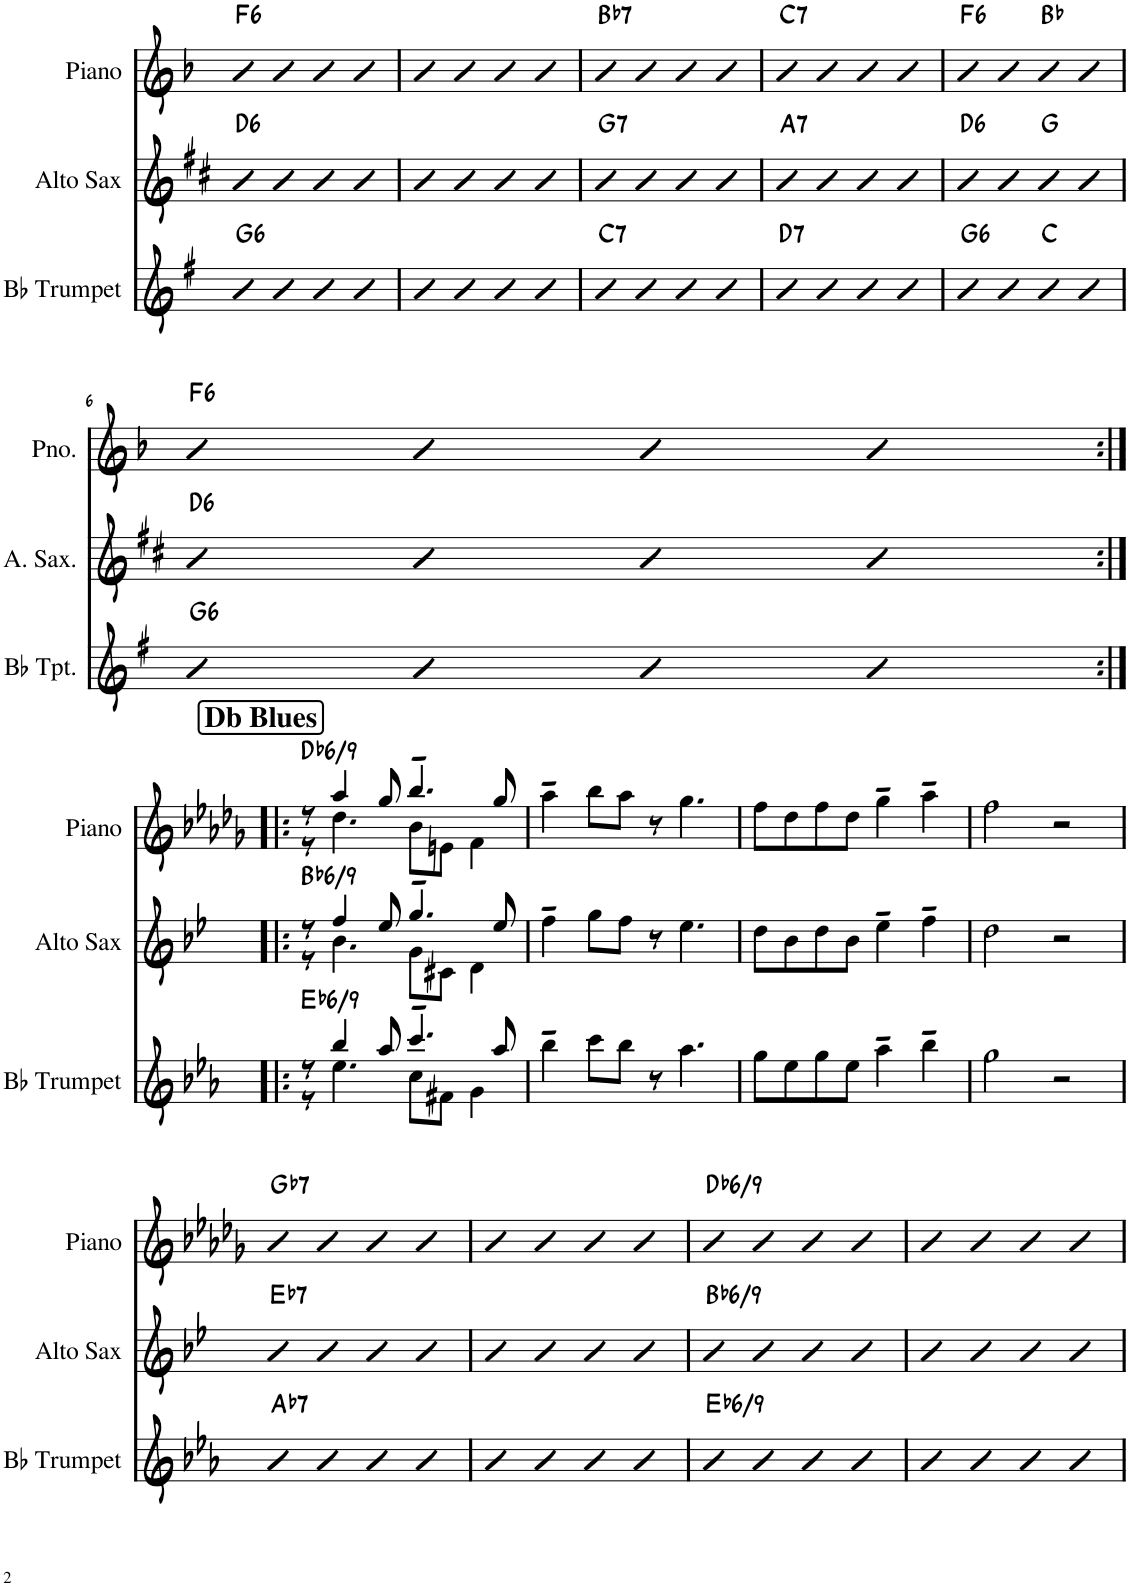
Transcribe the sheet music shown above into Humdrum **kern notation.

**kern	**harte	**kern	**harte	**kern	**harte
*part3	*part3	*part2	*part2	*part1	*part1
*staff3	*	*staff2	*	*staff1	*
*I"Bb Trumpet	*	*I"Alto Sax	*	*I"Piano	*
*I'Bb Tpt.	*	*I'A. Sax.	*	*I'Pno.	*
!!LO:PB:g=z
*clefG2	*	*clefG2	*	*clefG2	*
*Trd1c2	*	*Trd5c9	*	*	*
*k[f#]	*	*k[f#c#]	*	*k[b-]	*
*M4/4	*	*M4/4	*	*M4/4	*
=1	=1	=1	=1	=1	=1
!	!LO:H:kt=6	!	!LO:H:kt=6	!	!LO:H:kt=6
4cc	G:maj6	4gg	D:maj6	4b-	F:maj6
4cc	.	4gg	.	4b-	.
4cc	.	4gg	.	4b-	.
4cc	.	4gg	.	4b-	.
=2	=2	=2	=2	=2	=2
4cc	.	4gg	.	4b-	.
4cc	.	4gg	.	4b-	.
4cc	.	4gg	.	4b-	.
4cc	.	4gg	.	4b-	.
=3	=3	=3	=3	=3	=3
!	!LO:H:kt=7	!	!LO:H:kt=7	!	!LO:H:kt=7
4cc	C:7	4gg	G:7	4b-	Bb:7
4cc	.	4gg	.	4b-	.
4cc	.	4gg	.	4b-	.
4cc	.	4gg	.	4b-	.
=4	=4	=4	=4	=4	=4
!	!LO:H:kt=7	!	!LO:H:kt=7	!	!LO:H:kt=7
4cc	D:7	4gg	A:7	4b-	C:7
4cc	.	4gg	.	4b-	.
4cc	.	4gg	.	4b-	.
4cc	.	4gg	.	4b-	.
=5	=5	=5	=5	=5	=5
!	!LO:H:kt=6	!	!LO:H:kt=6	!	!LO:H:kt=6
4cc	G:maj6	4gg	D:maj6	4b-	F:maj6
4cc	.	4gg	.	4b-	.
4cc	C:maj	4gg	G:maj	4b-	Bb:maj
4cc	.	4gg	.	4b-	.
!!LO:LB:g=z
=6	=6	=6	=6	=6	=6
!	!LO:H:kt=6	!	!LO:H:kt=6	!	!LO:H:kt=6
4cc	G:maj6	4gg	D:maj6	4b-	F:maj6
4cc	.	4gg	.	4b-	.
4cc	.	4gg	.	4b-	.
4cc	.	4gg	.	4b-	.
!!LO:LB:g=z
!!LO:REH:place=s1:a:B:cj:fs=14:t=Db Blues
=1:|!|:	=1:|!|:	=1:|!|:	=1:|!|:	=1:|!|:	=1:|!|:
*k[b-e-a-]	*	*k[b-e-]	*	*k[b-e-a-d-g-]	*
*^	*	*^	*	*^	*
!	!	!LO:H:kt=/6	!	!	!LO:H:kt=/6	!	!	!LO:H:kt=/6
8r	8r	Eb:maj6(9)	8r	8r	Bb:maj6(9)	8r	8r	Db:maj6(9)
4bb-/	4.ee-\	.	4ff/	4.b-\	.	4aa-/	4.dd-\	.
8aa-/	.	.	8ee-/	.	.	8gg-/	.	.
4.ccc~/	8cc\L	.	4.gg~/	8g\L	.	4.bb-~/	8b-\L	.
.	8f#X\J	.	.	8c#X\J	.	.	8en\J	.
.	4g\	.	.	4d\	.	.	4f\	.
8aa-/	.	.	8ee-/	.	.	8gg-/	.	.
*v	*v	*	*	*	*	*v	*v	*
*	*	*v	*v	*	*	*
=2	=2	=2	=2	=2	=2
4bb-~\	.	4ff~\	.	4aa-~\	.
8ccc\L	.	8gg\L	.	8bb-\L	.
8bb-\J	.	8ff\J	.	8aa-\J	.
8r	.	8r	.	8r	.
4.aa-\	.	4.ee-\	.	4.gg-\	.
=3	=3	=3	=3	=3	=3
8gg\L	.	8dd\L	.	8ff\L	.
8ee-\	.	8b-\	.	8dd-\	.
8gg\	.	8dd\	.	8ff\	.
8ee-\J	.	8b-\J	.	8dd-\J	.
4aa-~\	.	4ee-~\	.	4gg-~\	.
4bb-~\	.	4ff~\	.	4aa-~\	.
=4	=4	=4	=4	=4	=4
2gg\	.	2dd\	.	2ff\	.
2r	.	2r	.	2r	.
!!LO:LB:g=z
=1	=1	=1	=1	=1	=1
!	!LO:H:kt=7	!	!LO:H:kt=7	!	!LO:H:kt=7
4ee-	Ab:7	4bb-	Eb:7	4dd-	Gb:7
4ee-	.	4bb-	.	4dd-	.
4ee-	.	4bb-	.	4dd-	.
4ee-	.	4bb-	.	4dd-	.
=2	=2	=2	=2	=2	=2
4ee-	.	4bb-	.	4dd-	.
4ee-	.	4bb-	.	4dd-	.
4ee-	.	4bb-	.	4dd-	.
4ee-	.	4bb-	.	4dd-	.
=3	=3	=3	=3	=3	=3
!	!LO:H:kt=/6	!	!LO:H:kt=/6	!	!LO:H:kt=/6
4ee-	Eb:maj6(9)	4bb-	Bb:maj6(9)	4dd-	Db:maj6(9)
4ee-	.	4bb-	.	4dd-	.
4ee-	.	4bb-	.	4dd-	.
4ee-	.	4bb-	.	4dd-	.
=4	=4	=4	=4	=4	=4
4ee-	.	4bb-	.	4dd-	.
4ee-	.	4bb-	.	4dd-	.
4ee-	.	4bb-	.	4dd-	.
4ee-	.	4bb-	.	4dd-	.
=	=	=	=	=	=
*-	*-	*-	*-	*-	*-
